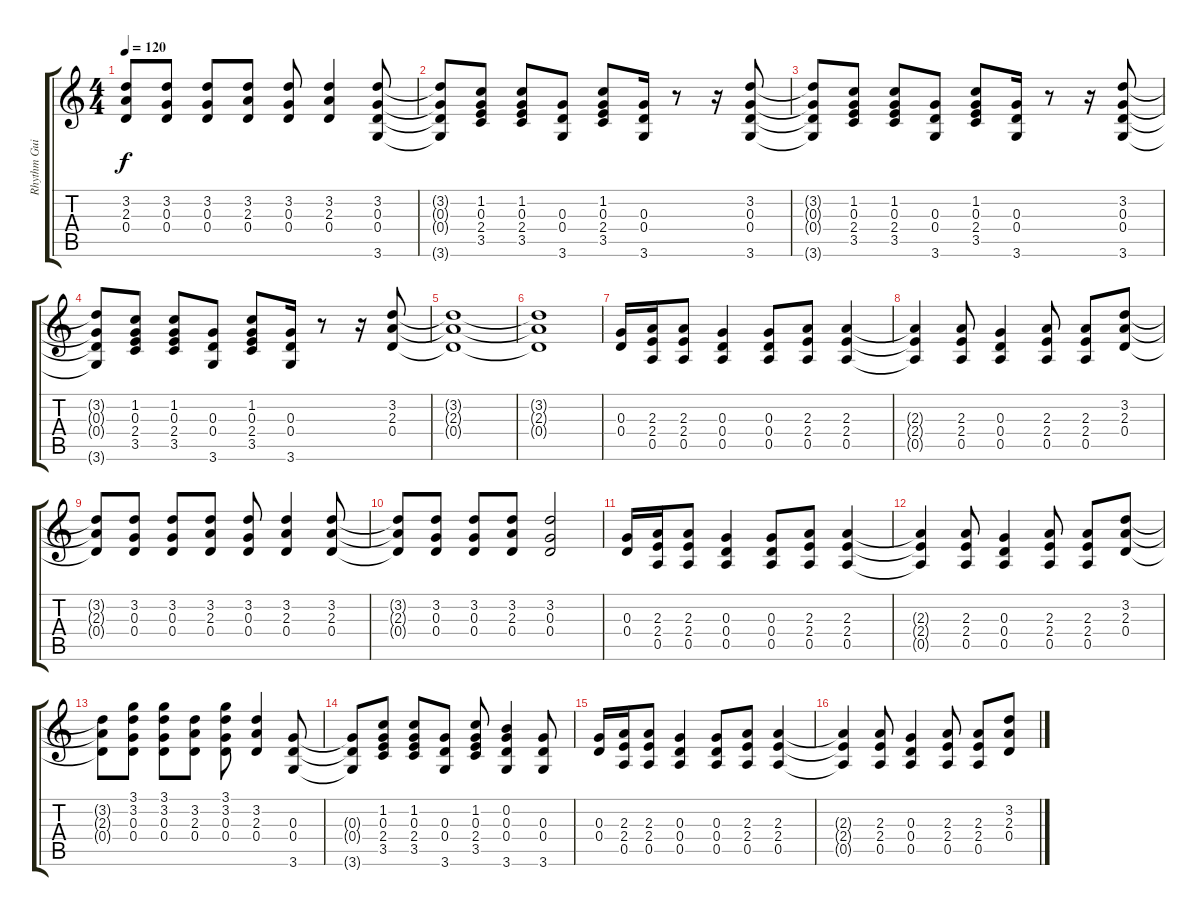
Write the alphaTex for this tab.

\track ("Rhythm Guitar right" "Rhythm Gui") {instrument overdrivenguitar}
\staff {score tabs}
\tuning (E4 B3 G3 D3 A2 E2) {hide}
\ts (4 4)
\tempo 120
\clef g2
\ks c
(3.2{t} 2.3{t} 0.4{t}).8{dy f} (3.2 0.3 0.4).8 (3.2 0.3 0.4).8 (3.2 2.3 0.4).8 (3.2 0.3 0.4).8 (3.2 2.3 0.4).4 (3.2 0.3 0.4 3.6).8 |
(3.2{t} 0.3{t} 0.4{t} 3.6{t}).8 (1.2 0.3 2.4 3.5).8 (1.2 0.3 2.4 3.5).8 (0.3 0.4 3.6).8 (1.2 0.3 2.4 3.5).8 (0.3 0.4 3.6).16 r.8 r.16 (3.2 0.3 0.4 3.6).8 |
(3.2{t} 0.3{t} 0.4{t} 3.6{t}).8 (1.2 0.3 2.4 3.5).8 (1.2 0.3 2.4 3.5).8 (0.3 0.4 3.6).8 (1.2 0.3 2.4 3.5).8 (0.3 0.4 3.6).16 r.8 r.16 (3.2 0.3 0.4 3.6).8 |
(3.2{t} 0.3{t} 0.4{t} 3.6{t}).8 (1.2 0.3 2.4 3.5).8 (1.2 0.3 2.4 3.5).8 (0.3 0.4 3.6).8 (1.2 0.3 2.4 3.5).8 (0.3 0.4 3.6).16 r.8 r.16 (3.2 2.3 0.4).8 |
(3.2{t} 2.3{t} 0.4{t}).1 |
(3.2{t} 2.3{t} 0.4{t}).1 |
(0.3 0.4).16 (2.3 2.4 0.5).16 (2.3 2.4 0.5).8 (0.3 0.4 0.5).4 (0.3 0.4 0.5).8 (2.3 2.4 0.5).8 (2.3 2.4 0.5).4 |
(2.3{t} 2.4{t} 0.5{t}).4 (2.3 2.4 0.5).8 (0.3 0.4 0.5).4 (2.3 2.4 0.5).8 (2.3 2.4 0.5).8 (3.2 2.3 0.4).8 |
(3.2{t} 2.3{t} 0.4{t}).8 (3.2 0.3 0.4).8 (3.2 0.3 0.4).8 (3.2 2.3 0.4).8 (3.2 0.3 0.4).8 (3.2 2.3 0.4).4 (3.2 2.3 0.4).8 |
(3.2{t} 2.3{t} 0.4{t}).8 (3.2 0.3 0.4).8 (3.2 0.3 0.4).8 (3.2 2.3 0.4).8 (3.2 0.3 0.4).2 |
(0.3 0.4).16 (2.3 2.4 0.5).16 (2.3 2.4 0.5).8 (0.3 0.4 0.5).4 (0.3 0.4 0.5).8 (2.3 2.4 0.5).8 (2.3 2.4 0.5).4 |
(2.3{t} 2.4{t} 0.5{t}).4 (2.3 2.4 0.5).8 (0.3 0.4 0.5).4 (2.3 2.4 0.5).8 (2.3 2.4 0.5).8 (3.2 2.3 0.4).8 |
(3.2{t} 2.3{t} 0.4{t}).8 (3.1 3.2 0.3 0.4).8 (3.1 3.2 0.3 0.4).8 (3.2 2.3 0.4).8 (3.1 3.2 0.3 0.4).8 (3.2 2.3 0.4).4 (0.3 0.4 3.6).8 |
(0.3{t} 0.4{t} 3.6{t}).8 (1.2 0.3 2.4 3.5).8 (1.2 0.3 2.4 3.5).8 (0.3 0.4 3.6).8 (1.2 0.3 2.4 3.5).8 (0.2 0.3 0.4 3.6).4 (0.3 0.4 3.6).8 |
(0.3 0.4).16 (2.3 2.4 0.5).16 (2.3 2.4 0.5).8 (0.3 0.4 0.5).4 (0.3 0.4 0.5).8 (2.3 2.4 0.5).8 (2.3 2.4 0.5).4 |
(2.3{t} 2.4{t} 0.5{t}).4 (2.3 2.4 0.5).8 (0.3 0.4 0.5).4 (2.3 2.4 0.5).8 (2.3 2.4 0.5).8 (3.2 2.3 0.4).8
